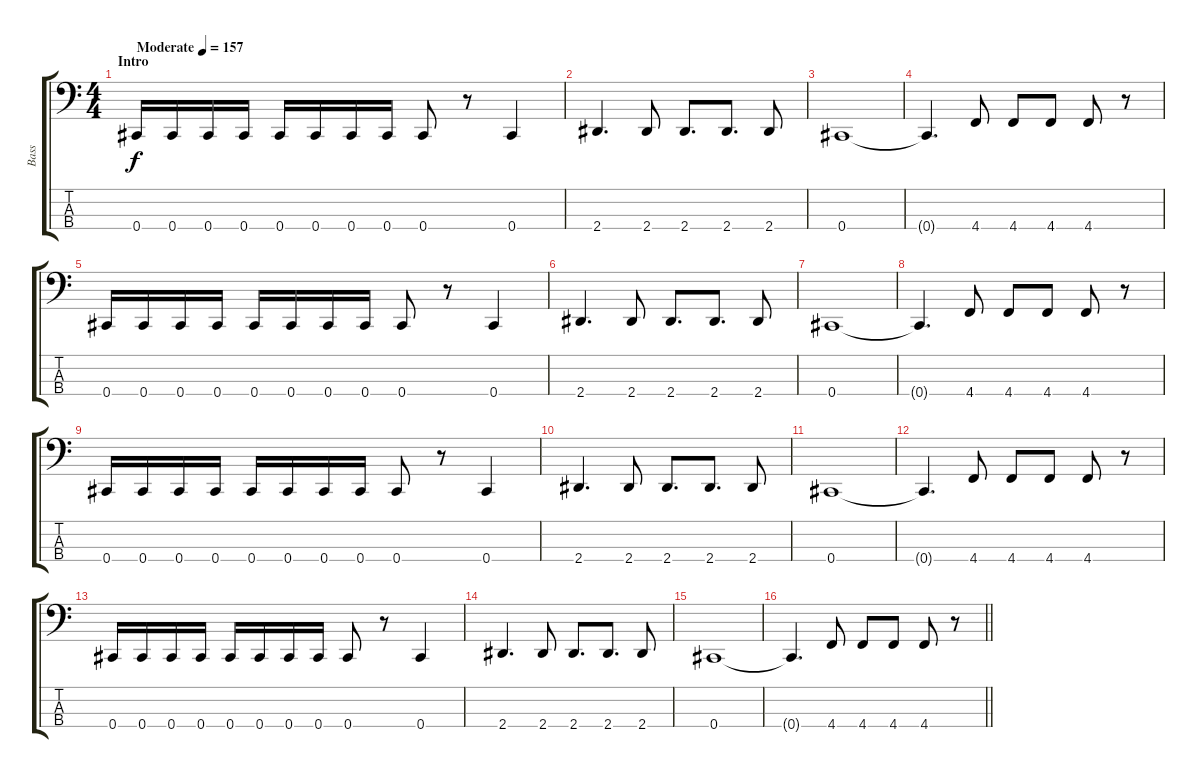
\track ("Bass" "Bass") {instrument electricbassfinger}
\staff {score tabs}
\tuning (Gb2 Db2 Ab1 Db1) {hide}
\ts (4 4)
\section ("" "Intro")
\tempo (157 "Moderate")
\clef f4
\ks c
0.4.16{dy f instrument electricbassfinger} 0.4.16 0.4.16 0.4.16 0.4.16 0.4.16 0.4.16 0.4.16 0.4.8 r.8 0.4.4 |
2.4.4{d} 2.4.8 2.4.8{d} 2.4.8{d} 2.4.8 |
0.4.1 |
0.4{t}.4{d} 4.4.8 4.4.8 4.4.8 4.4.8 r.8 |
0.4.16 0.4.16 0.4.16 0.4.16 0.4.16 0.4.16 0.4.16 0.4.16 0.4.8 r.8 0.4.4 |
2.4.4{d} 2.4.8 2.4.8{d} 2.4.8{d} 2.4.8 |
0.4.1 |
0.4{t}.4{d} 4.4.8 4.4.8 4.4.8 4.4.8 r.8 |
0.4.16 0.4.16 0.4.16 0.4.16 0.4.16 0.4.16 0.4.16 0.4.16 0.4.8 r.8 0.4.4 |
2.4.4{d} 2.4.8 2.4.8{d} 2.4.8{d} 2.4.8 |
0.4.1 |
0.4{t}.4{d} 4.4.8 4.4.8 4.4.8 4.4.8 r.8 |
0.4.16 0.4.16 0.4.16 0.4.16 0.4.16 0.4.16 0.4.16 0.4.16 0.4.8 r.8 0.4.4 |
2.4.4{d} 2.4.8 2.4.8{d} 2.4.8{d} 2.4.8 |
0.4.1 |
\barLineRight lightlight
0.4{t}.4{d} 4.4.8 4.4.8 4.4.8 4.4.8 r.8
